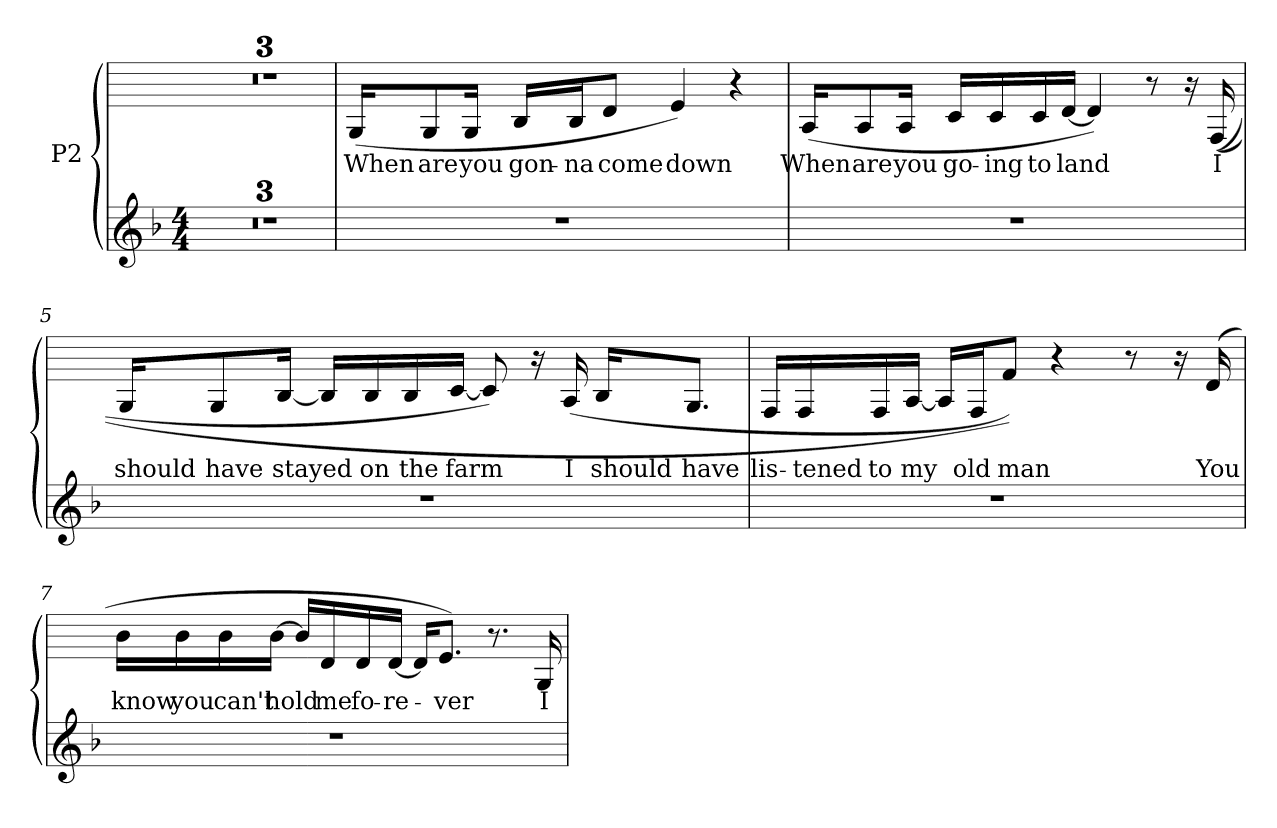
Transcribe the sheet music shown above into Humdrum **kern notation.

**kern	**kern	**text
*part2	*part1	*part1
*staff2	*staff1	*staff1
*I"P2	*	*
!!LO:PB:g=z
*clefG2	*	*
*k[b-]	*	*
*F:	*	*
*M4/4	*	*
=	=	=
1r	1r;<	.
!!LO:PB:g=z
=1	=1	=1
*	*clefG2	*
*	*k[b-]	*
*	*F:	*
*	*M4/4	*
1r	1r	.
=2	=2	=2
1r	1r	.
=3	=3	=3
!	!	!LO:LY:b:color=#000000
1r	(16Gi/KL	When
!	!	!LO:LY:b:color=#000000
.	8Gi/	are
!	!	!LO:LY:b:color=#000000
.	16Gi/Jk	you
!	!	!LO:LY:b:color=#000000
.	16B-i/LL	gon-
!	!	!LO:LY:b:color=#000000
.	16B-i/J	-na
!	!	!LO:LY:b:color=#000000
.	8di/J	come
!	!	!LO:LY:b:color=#000000
.	4ei/)	down
.	4r	.
!!LO:LB:g=z
=4	=4	=4
!	!	!LO:LY:b:color=#000000
1r	(16Ai/KL	When
!	!	!LO:LY:b:color=#000000
.	8Ai/	are
!	!	!LO:LY:b:color=#000000
.	16Ai/Jk	you
!	!	!LO:LY:b:color=#000000
.	16ci/LL	go-
!	!	!LO:LY:b:color=#000000
.	16ci/	-ing
!	!	!LO:LY:b:color=#000000
.	16ci/	to
!	!	!LO:LY:b:color=#000000
.	[16di/JJ	land
.	4di/])	.
.	8r	.
.	16r	.
!	!	!LO:LY:b:color=#000000
.	((16Fi/	I
!!LO:LB:g=z
=5	=5	=5
!	!	!LO:LY:b:color=#000000
1r	16Gi/KL	should
!	!	!LO:LY:b:color=#000000
.	8Gi/	have
!	!	!LO:LY:b:color=#000000
.	[16B-i/Jk	stayed
.	16B-i/LL]	.
!	!	!LO:LY:b:color=#000000
.	16B-i/	on
!	!	!LO:LY:b:color=#000000
.	16B-i/	the
!	!	!LO:LY:b:color=#000000
.	[16ci/JJ	farm
.	8ci/])	.
.	16r	.
!	!	!LO:LY:b:color=#000000
.	(16Ai/	I
!	!	!LO:LY:b:color=#000000
.	16B-i/KL	should
!	!	!LO:LY:b:color=#000000
.	8.Gi/J	have
!!LO:LB:g=z
=6	=6	=6
!	!	!LO:LY:b:color=#000000
1r	16Fi/LL	lis-
!	!	!LO:LY:b:color=#000000
.	16Fi/	-tened
!	!	!LO:LY:b:color=#000000
.	16Fi/	to
!	!	!LO:LY:b:color=#000000
.	[16Ai/JJ	my
.	16Ai/LL]	.
!	!	!LO:LY:b:color=#000000
.	16Fi/J	old
!	!	!LO:LY:b:color=#000000
.	8fi/J))	man
.	4r	.
.	8r	.
.	16r	.
!	!	!LO:LY:b:color=#000000
.	(16di/	You
!!LO:LB:g=z
=7	=7	=7
!	!	!LO:LY:b:color=#000000
1r	16b-i\LL	know
!	!	!LO:LY:b:color=#000000
.	16b-i\	you
!	!	!LO:LY:b:color=#000000
.	16b-i\	can't
!	!	!LO:LY:b:color=#000000
.	[16b-i\JJ	hold
.	16b-i/LL]	.
!	!	!LO:LY:b:color=#000000
.	16di/	me
!	!	!LO:LY:b:color=#000000
.	16di/	fo-
!	!	!LO:LY:b:color=#000000
.	[16di/JJ	-re-
.	16di/KL]	.
!	!	!LO:LY:b:color=#000000
.	8.ei/J)	-ver
.	8.r	.
!	!	!LO:LY:b:color=#000000
.	16Gi/	I
=	=	=
*-	*-	*-
